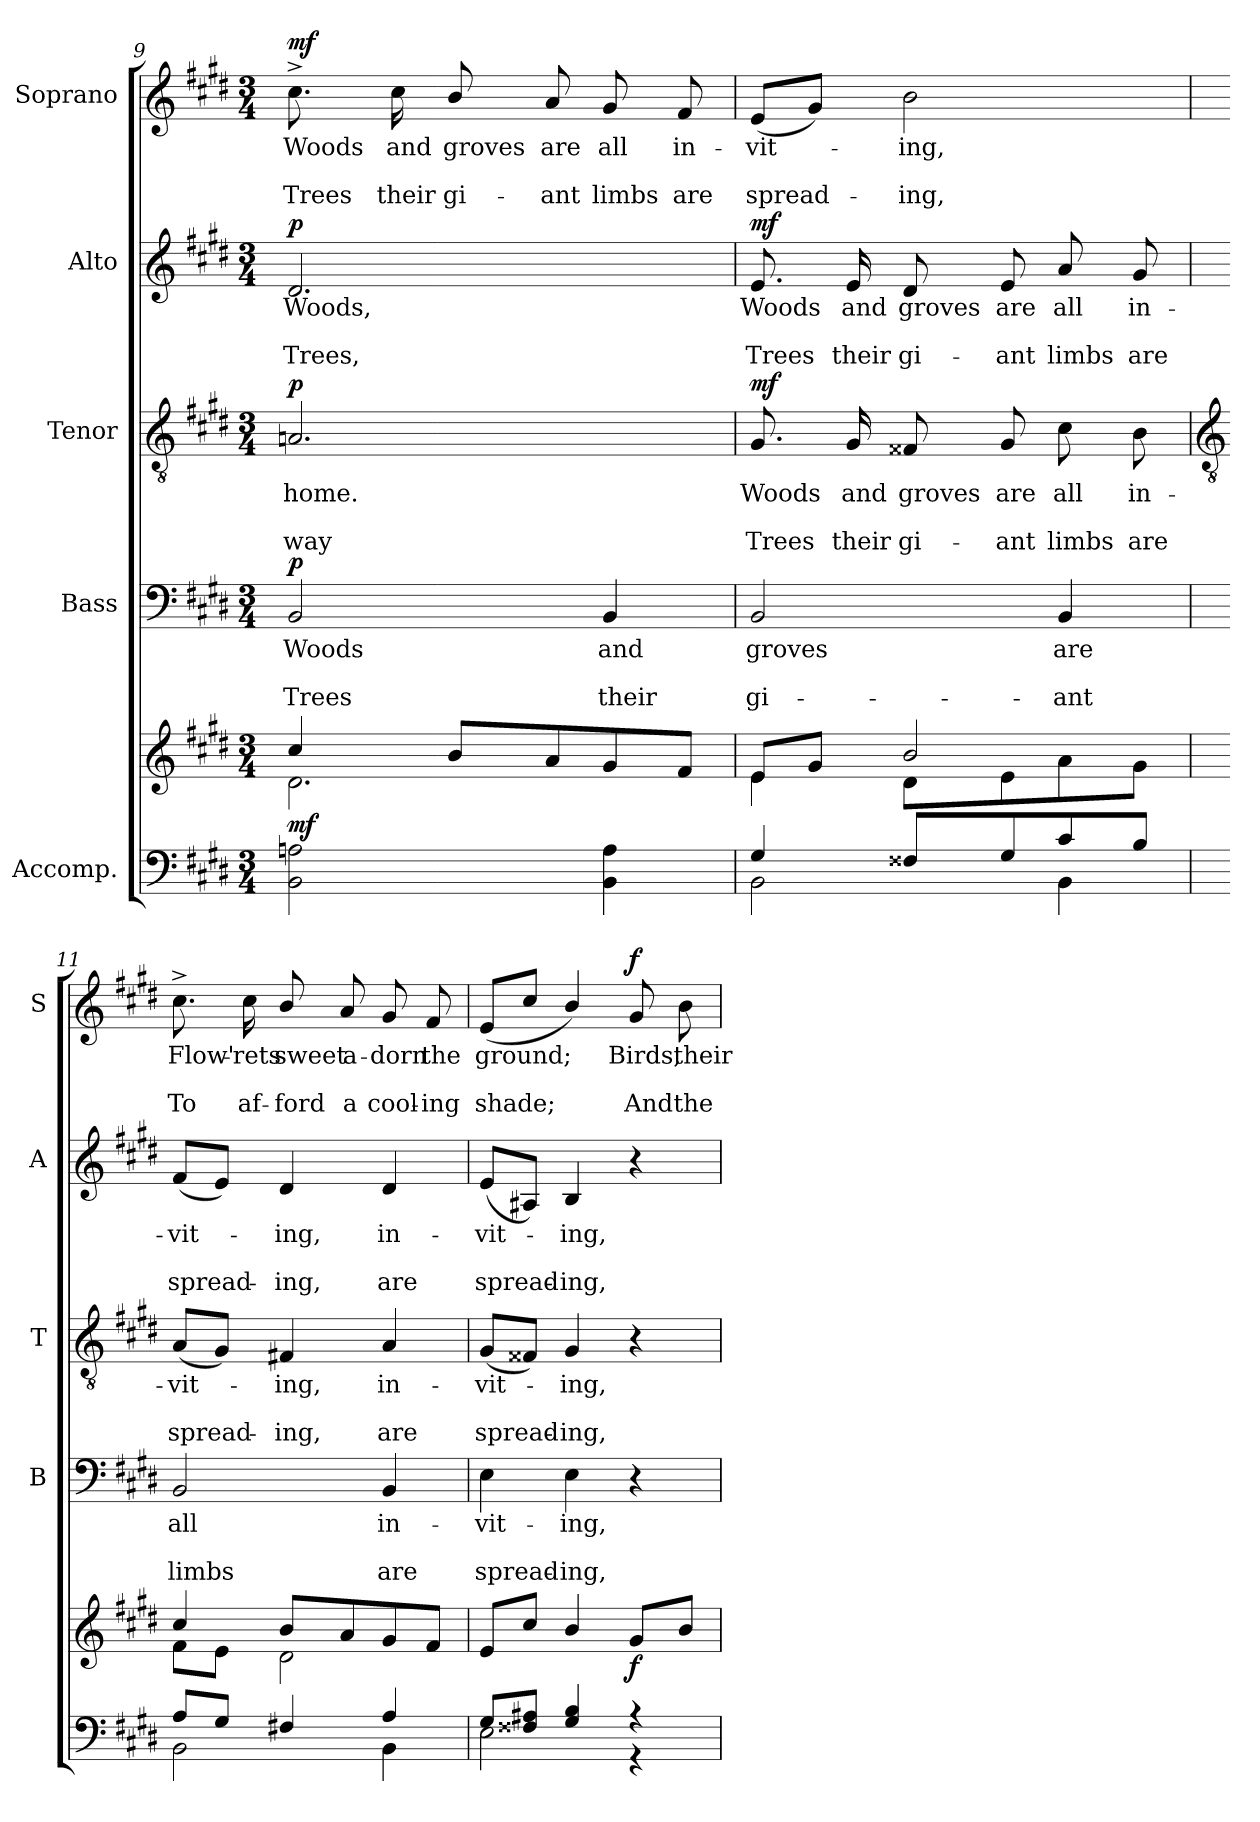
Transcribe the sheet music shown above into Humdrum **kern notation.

**kern	**kern	**dynam	**kern	**text	**text	**text	**dynam	**kern	**text	**text	**text	**dynam	**kern	**text	**text	**text	**dynam	**kern	**text	**text	**text	**dynam
*part5	*part5	*part5	*part4	*part4	*part4	*part4	*part4	*part3	*part3	*part3	*part3	*part3	*part2	*part2	*part2	*part2	*part2	*part1	*part1	*part1	*part1	*part1
*staff6	*staff5	*staff5/6	*staff4	*staff4	*staff4	*staff4	*staff4	*staff3	*staff3	*staff3	*staff3	*staff3	*staff2	*staff2	*staff2	*staff2	*staff2	*staff1	*staff1	*staff1	*staff1	*staff1
*I"Accomp.	*	*	*I"Bass	*	*	*	*	*I"Tenor	*	*	*	*	*I"Alto	*	*	*	*	*I"Soprano	*	*	*	*
*	*	*	*I'B	*	*	*	*	*I'T	*	*	*	*	*I'A	*	*	*	*	*I'S	*	*	*	*
*clefF4	*clefG2	*	*clefF4	*	*	*	*	*clefGv2	*	*	*	*	*clefG2	*	*	*	*	*clefG2	*	*	*	*
*k[f#c#g#d#]	*k[f#c#g#d#]	*	*k[f#c#g#d#]	*	*	*	*	*k[f#c#g#d#]	*	*	*	*	*k[f#c#g#d#]	*	*	*	*	*k[f#c#g#d#]	*	*	*	*
*E:	*E:	*	*E:	*	*	*	*	*E:	*	*	*	*	*E:	*	*	*	*	*E:	*	*	*	*
*M3/4	*M3/4	*	*M3/4	*	*	*	*	*M3/4	*	*	*	*	*M3/4	*	*	*	*	*M3/4	*	*	*	*
=9	=9	=9	=9	=9	=9	=9	=9	=9	=9	=9	=9	=9	=9	=9	=9	=9	=9	=9	=9	=9	=9	=9
*^	*^	*	*	*	*	*	*	*	*	*	*	*	*	*	*	*	*	*	*	*	*	*
!	!	!	!	!LO:DY:b	!	!LO:LY:b	!	!LO:LY:b	!LO:DY:b	!	!LO:LY:b	!	!LO:LY:b	!LO:DY:b	!	!LO:LY:b	!	!LO:LY:b	!LO:DY:b	!	!LO:LY:b	!	!LO:LY:b	!LO:DY:b
2.ryy	2BB\ 2An\	4cc#/	2.d#\	mf	2BB	Woods	.	Trees	p	2.An	home.	.	way	p	2.d#	Woods,	.	Trees,	p	8.cc#^	Woods	.	Trees	mf
!	!	!	!	!	!	!	!	!	!	!	!	!	!	!	!	!	!	!	!	!	!LO:LY:b	!	!LO:LY:b	!
.	.	.	.	.	.	.	.	.	.	.	.	.	.	.	.	.	.	.	.	16cc#	and	.	their	.
!	!	!	!	!	!	!	!	!	!	!	!	!	!	!	!	!	!	!	!	!	!LO:LY:b	!	!LO:LY:b	!
.	.	8b/L	.	.	.	.	.	.	.	.	.	.	.	.	.	.	.	.	.	8b/	groves	.	gi-	.
!	!	!	!	!	!	!	!	!	!	!	!	!	!	!	!	!	!	!	!	!	!LO:LY:b	!	!LO:LY:b	!
.	.	8a/	.	.	.	.	.	.	.	.	.	.	.	.	.	.	.	.	.	8a	-are	.	ant	.
!	!	!	!	!	!	!LO:LY:b	!	!LO:LY:b	!	!	!	!	!	!	!	!	!	!	!	!	!LO:LY:b	!	!LO:LY:b	!
.	4BB\ 4A\	8g#/	.	.	4BB	and	.	their	.	.	.	.	.	.	.	.	.	.	.	8g#	all	.	limbs	.
!	!	!	!	!	!	!	!	!	!	!	!	!	!	!	!	!	!	!	!	!	!LO:LY:b	!	!LO:LY:b	!
.	.	8f#/J	.	.	.	.	.	.	.	.	.	.	.	.	.	.	.	.	.	8f#	in-	.	-are	.
=10	=10	=10	=10	=10	=10	=10	=10	=10	=10	=10	=10	=10	=10	=10	=10	=10	=10	=10	=10	=10	=10	=10	=10	=10
!	!	!	!	!	!	!LO:LY:b	!	!LO:LY:b	!	!	!LO:LY:b	!	!LO:LY:b	!LO:DY:b	!	!LO:LY:b	!	!LO:LY:b	!LO:DY:b	!	!LO:LY:b	!	!LO:LY:b	!
4G#/	2BB\	8e/L	4e\	.	2BB	groves	.	gi-	.	8.G#	Woods	.	Trees	mf	8.e	Woods	.	Trees	mf	(<8eL	vit-	.	spread-	.
.	.	8g#/J	.	.	.	.	.	.	.	.	.	.	.	.	.	.	.	.	.	8g#J)	.	.	.	.
!	!	!	!	!	!	!	!	!	!	!	!LO:LY:b	!	!LO:LY:b	!	!	!LO:LY:b	!	!LO:LY:b	!	!	!	!	!	!
.	.	.	.	.	.	.	.	.	.	16G#	and	.	their	.	16e	and	.	their	.	.	.	.	.	.
!	!	!	!	!	!	!	!	!	!	!	!LO:LY:b	!	!LO:LY:b	!	!	!LO:LY:b	!	!LO:LY:b	!	!	!LO:LY:b	!	!LO:LY:b	!
8F##X/L	.	2b/	8d#\L	.	.	.	.	.	.	8F##X	groves	.	gi-	.	8d#	groves	.	gi-	.	2b	ing,	.	ing,	.
!	!	!	!	!	!	!	!	!	!	!	!LO:LY:b	!	!LO:LY:b	!	!	!LO:LY:b	!	!LO:LY:b	!	!	!	!	!	!
8G#/	.	.	8e\	.	.	.	.	.	.	8G#	-are	.	ant	.	8e	-are	.	ant	.	.	.	.	.	.
!	!	!	!	!	!	!LO:LY:b	!	!LO:LY:b	!	!	!LO:LY:b	!	!LO:LY:b	!	!	!LO:LY:b	!	!LO:LY:b	!	!	!	!	!	!
8c#/	4BB\	.	8a\	.	4BB	-are	.	ant	.	8c#	all	.	limbs	.	8a	all	.	limbs	.	.	.	.	.	.
!	!	!	!	!	!	!	!	!	!	!	!LO:LY:b	!	!LO:LY:b	!	!	!LO:LY:b	!	!LO:LY:b	!	!	!	!	!	!
8B/J	.	.	8g#\J	.	.	.	.	.	.	8B	in-	.	-are	.	8g#	in-	.	-are	.	.	.	.	.	.
!!LO:LB:g=z
=11	=11	=11	=11	=11	=11	=11	=11	=11	=11	=11	=11	=11	=11	=11	=11	=11	=11	=11	=11	=11	=11	=11	=11	=11
*	*	*	*	*	*	*	*	*	*	*clefGv2	*	*	*	*	*	*	*	*	*	*	*	*	*	*
!	!	!	!	!	!	!LO:LY:b	!	!LO:LY:b	!	!	!LO:LY:b	!	!LO:LY:b	!	!	!LO:LY:b	!	!LO:LY:b	!	!	!LO:LY:b	!	!LO:LY:b	!
8A/L	2BB\	4cc#/	8f#\L	.	2BB	all	.	limbs	.	(<8AL	vit-	.	spread-	.	(<8f#L	vit-	.	spread-	.	8.cc#^	Flow'-	.	-To	.
8G#/J	.	.	8e\J	.	.	.	.	.	.	8G#J)	.	.	.	.	8eJ)	.	.	.	.	.	.	.	.	.
!	!	!	!	!	!	!	!	!	!	!	!	!	!	!	!	!	!	!	!	!	!LO:LY:b	!	!LO:LY:b	!
.	.	.	.	.	.	.	.	.	.	.	.	.	.	.	.	.	.	.	.	16cc#	rets	.	af-	.
!	!	!	!	!	!	!	!	!	!	!	!LO:LY:b	!	!LO:LY:b	!	!	!LO:LY:b	!	!LO:LY:b	!	!	!LO:LY:b	!	!LO:LY:b	!
4F#X/	.	8b/L	2d#\	.	.	.	.	.	.	4F#X	ing,	.	ing,	.	4d#	ing,	.	ing,	.	8b/	-sweet	.	ford	.
!	!	!	!	!	!	!	!	!	!	!	!	!	!	!	!	!	!	!	!	!	!LO:LY:b	!	!LO:LY:b	!
.	.	8a/	.	.	.	.	.	.	.	.	.	.	.	.	.	.	.	.	.	8a	a-	.	-a	.
!	!	!	!	!	!	!LO:LY:b	!	!LO:LY:b	!	!	!LO:LY:b	!	!LO:LY:b	!	!	!LO:LY:b	!	!LO:LY:b	!	!	!LO:LY:b	!	!LO:LY:b	!
4A/	4BB\	8g#/	.	.	4BB	in-	.	-are	.	4A	in-	.	-are	.	4d#	in-	.	-are	.	8g#	dorn	.	cool-	.
!	!	!	!	!	!	!	!	!	!	!	!	!	!	!	!	!	!	!	!	!	!LO:LY:b	!	!LO:LY:b	!
.	.	8f#/J	.	.	.	.	.	.	.	.	.	.	.	.	.	.	.	.	.	8f#	-the	.	ing	.
=12	=12	=12	=12	=12	=12	=12	=12	=12	=12	=12	=12	=12	=12	=12	=12	=12	=12	=12	=12	=12	=12	=12	=12	=12
!	!	!	!	!	!	!LO:LY:b	!	!LO:LY:b	!	!	!LO:LY:b	!	!LO:LY:b	!	!	!LO:LY:b	!	!LO:LY:b	!	!	!LO:LY:b	!	!LO:LY:b	!
8G#/L	2E\	8e/L	2.ryy	.	4E	vit-	.	-spread-	.	(<8G#L	vit-	.	spread-	.	(<8eL	vit-	.	spread-	.	(<8eL	ground;	.	shade;	.
8F##X/ 8A#X/J	.	8cc#/J	.	.	.	.	.	.	.	8F##XJ)	.	.	.	.	8A#XJ)	.	.	.	.	8cc#J	.	.	.	.
!	!	!	!	!	!	!LO:LY:b	!	!LO:LY:b	!	!	!LO:LY:b	!	!LO:LY:b	!	!	!LO:LY:b	!	!LO:LY:b	!	!	!	!	!	!
4G#/ 4B/	.	4b/	.	.	4E	-ing,	.	ing,	.	4G#	ing,	.	ing,	.	4B	ing,	.	ing,	.	4b/)	.	.	.	.
!	!	!	!	!LO:DY:b	!	!	!	!	!	!	!	!	!	!	!	!	!	!	!	!	!LO:LY:b	!	!LO:LY:b	!LO:DY:b
4r	4r	8g#/L	.	f	4r	.	.	.	.	4r	.	.	.	.	4r	.	.	.	.	8g#	Birds,	.	And	f
!	!	!	!	!	!	!	!	!	!	!	!	!	!	!	!	!	!	!	!	!	!LO:LY:b	!	!LO:LY:b	!
.	.	8b/J	.	.	.	.	.	.	.	.	.	.	.	.	.	.	.	.	.	8b	their	.	the	.
*v	*v	*	*	*	*	*	*	*	*	*	*	*	*	*	*	*	*	*	*	*	*	*	*	*
*	*v	*v	*	*	*	*	*	*	*	*	*	*	*	*	*	*	*	*	*	*	*	*	*
=	=	=	=	=	=	=	=	=	=	=	=	=	=	=	=	=	=	=	=	=	=	=
*-	*-	*-	*-	*-	*-	*-	*-	*-	*-	*-	*-	*-	*-	*-	*-	*-	*-	*-	*-	*-	*-	*-
